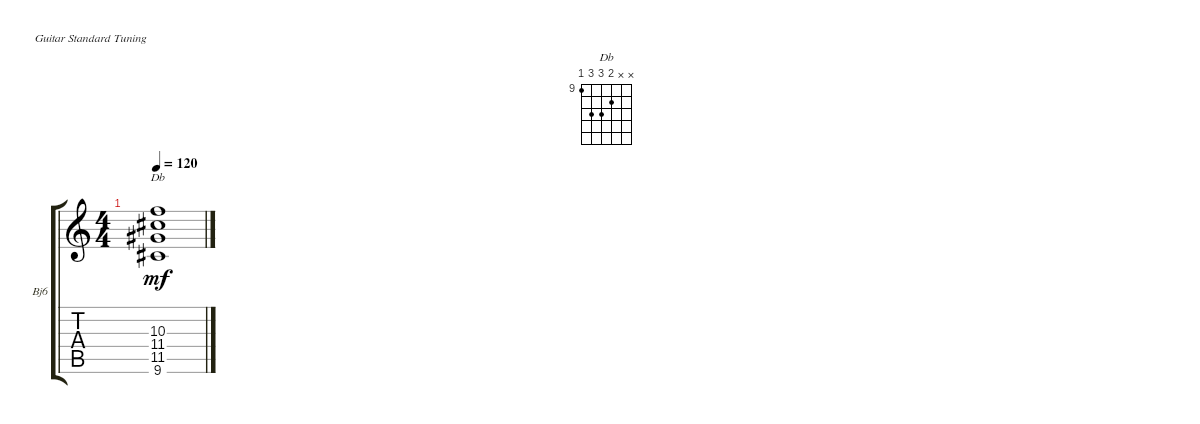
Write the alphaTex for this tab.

\defaultSystemsLayout 4
\bracketExtendMode groupsimilarinstruments
\firstSystemTrackNameOrientation horizontal
\otherSystemsTrackNameOrientation horizontal
\track ("Banjo" "Bj6") {instrument banjo}
\staff {score tabs}
\tuning (E4 B3 G3 D3 A2 E2)
\displaytranspose 12
\chord ("Db" x x 10 11 11 9) {firstfret 9}
\ts (4 4)
\tempo 120
\clef g2
\ks c
(9.6 11.5 11.4 10.3).1{ch "Db" dy mf}
